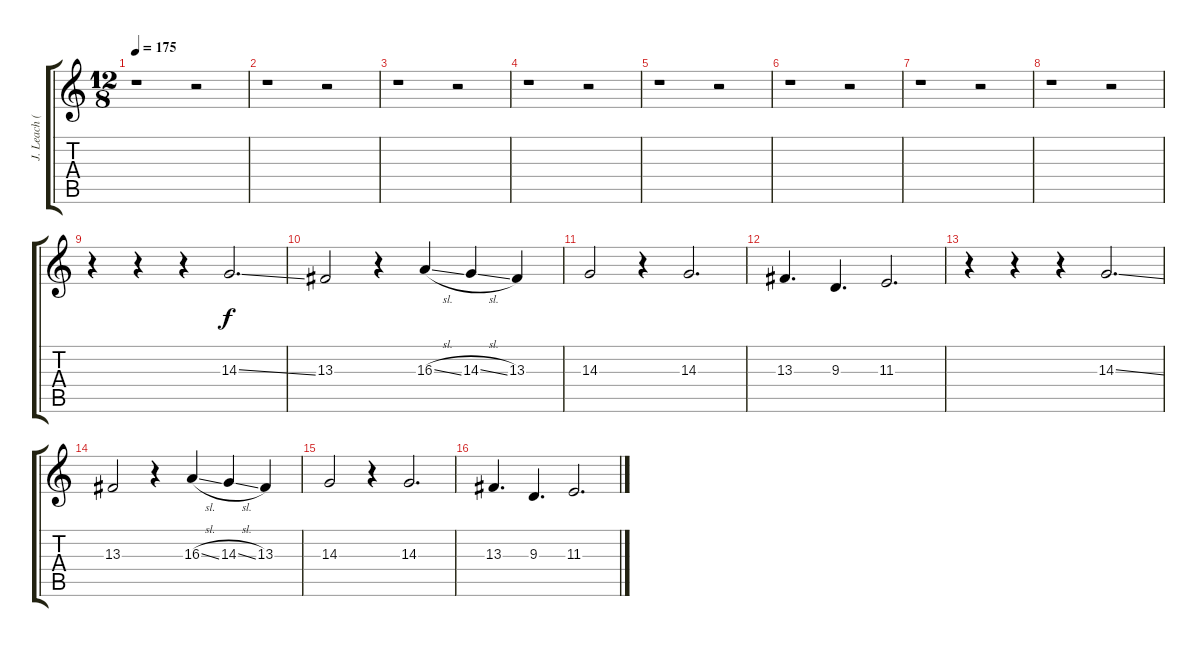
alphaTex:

\track ("J. Leach (Clean Vocals)" "J. Leach (") {instrument cello}
\staff {score tabs}
\tuning (D4 A3 F3 C3 G2 C2) {hide}
\ts (12 8)
\tempo 175
\clef g2
\ks c
r.1{dy f} r.2 |
r.1 r.2 |
r.1 r.2 |
r.1 r.2 |
r.1 r.2 |
r.1 r.2 |
r.1 r.2 |
r.1 r.2 |
r.4 r.4 r.4 14.3{ss}.2{d} |
13.3.2 r.4 16.3{sl}.4 14.3{sl}.4 13.3.4 |
14.3.2 r.4 14.3.2{d} |
13.3.4{d} 9.3.4{d} 11.3.2{d} |
r.4 r.4 r.4 14.3{ss}.2{d} |
13.3.2 r.4 16.3{sl}.4 14.3{sl}.4 13.3.4 |
14.3.2 r.4 14.3.2{d} |
13.3.4{d} 9.3.4{d} 11.3.2{d}
